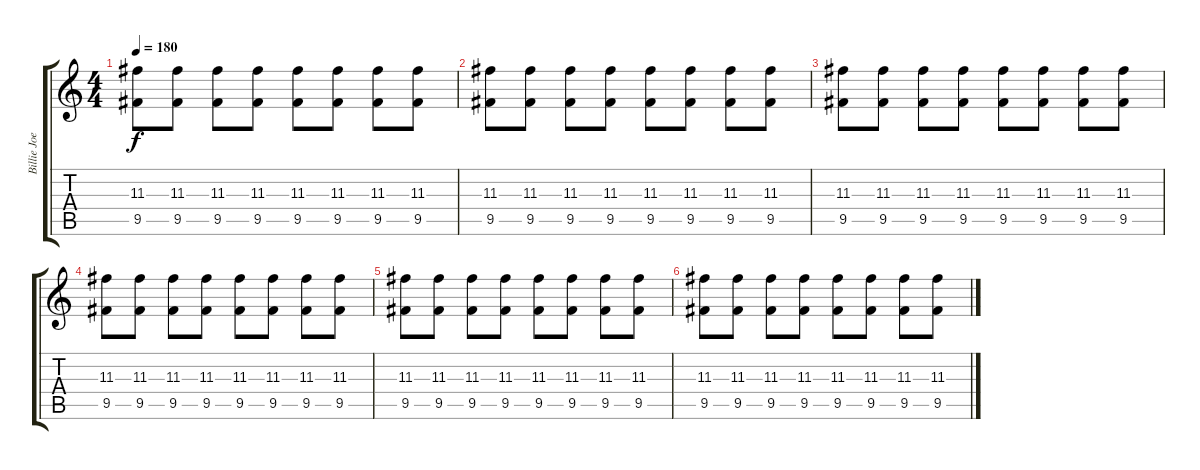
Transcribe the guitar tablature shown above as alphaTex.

\track ("Billie Joe Guitar" "Billie Joe") {instrument distortionguitar}
\staff {score tabs}
\tuning (E4 B3 G3 D3 A2 E2) {hide}
\ts (4 4)
\tempo 180
\clef g2
\ks c
(11.3 9.5).8{dy f volume 2} (11.3 9.5).8 (11.3 9.5).8 (11.3 9.5).8 (11.3 9.5).8 (11.3 9.5).8 (11.3 9.5).8 (11.3 9.5).8 |
(11.3 9.5).8 (11.3 9.5).8 (11.3 9.5).8 (11.3 9.5).8 (11.3 9.5).8 (11.3 9.5).8 (11.3 9.5).8 (11.3 9.5).8 |
(11.3 9.5).8{volume 0} (11.3 9.5).8 (11.3 9.5).8 (11.3 9.5).8 (11.3 9.5).8 (11.3 9.5).8 (11.3 9.5).8 (11.3 9.5).8 |
(11.3 9.5).8 (11.3 9.5).8 (11.3 9.5).8 (11.3 9.5).8 (11.3 9.5).8 (11.3 9.5).8 (11.3 9.5).8 (11.3 9.5).8 |
(11.3 9.5).8 (11.3 9.5).8 (11.3 9.5).8 (11.3 9.5).8 (11.3 9.5).8 (11.3 9.5).8 (11.3 9.5).8 (11.3 9.5).8 |
(11.3 9.5).8 (11.3 9.5).8 (11.3 9.5).8 (11.3 9.5).8 (11.3 9.5).8 (11.3 9.5).8 (11.3 9.5).8 (11.3 9.5).8
